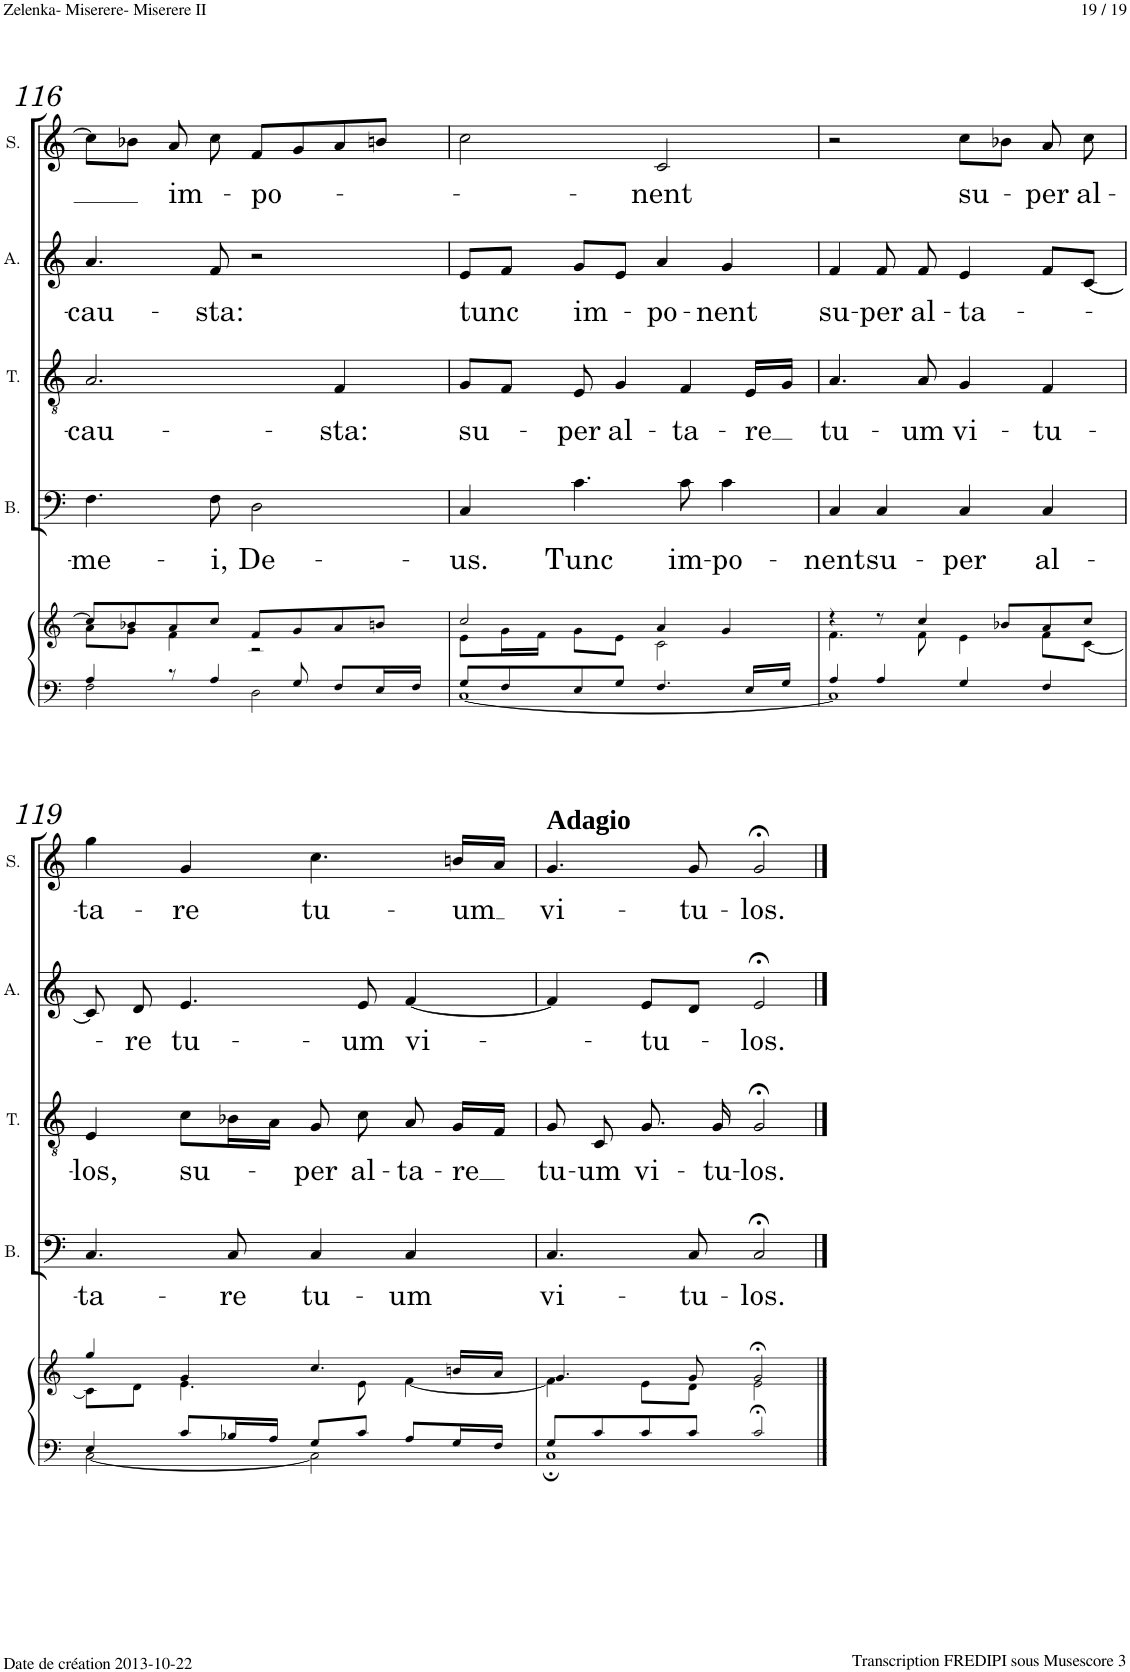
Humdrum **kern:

**kern	**kern	**kern	**text	**kern	**text	**kern	**text	**kern	**text
*part5	*part5	*part4	*part4	*part3	*part3	*part2	*part2	*part1	*part1
*staff6	*staff5	*staff4	*staff4	*staff3	*staff3	*staff2	*staff2	*staff1	*staff1
*I"Piano	*	*I"Basse	*	*I"Tenor	*	*I"Alto	*	*I"Soprano	*
*I'Pno	*	*I'B.	*	*I'T.	*	*I'A.	*	*I'S.	*
!!LO:PB:g=z
*clefF4	*clefG2	*clefF4	*	*clefGv2	*	*clefG2	*	*clefG2	*
*k[]	*k[]	*k[]	*	*k[]	*	*k[]	*	*k[]	*
*M4/4	*M4/4	*M4/4	*	*M4/4	*	*M4/4	*	*M4/4	*
*met(c)	*met(c)	*met(c)	*	*met(c)	*	*met(c)	*	*met(c)	*
=116	=116	=116	=116	=116	=116	=116	=116	=116	=116
*^	*^	*	*	*	*	*	*	*	*
!	!	!	!	!	!LO:LY:b	!	!LO:LY:b	!	!LO:LY:b	!	!
4A/	2F\	8cc/L]	8a\L	4.F\	-me-	2.A/	-cau-	4.a/	-cau-	8cc\L]	.
.	.	8b-X/	8g\J	.	.	.	.	.	.	8b-X\J	.
!	!	!	!	!	!	!	!	!	!	!	!LO:LY:b
8r	.	8a/	4f\	.	.	.	.	.	.	8a/	im-
!	!	!	!	!	!LO:LY:b	!	!	!	!LO:LY:b	!	!
4A/	.	8cc/J	.	8F\	-i,	.	.	8f/	-sta:	8cc\	.
!	!	!	!	!	!LO:LY:b	!	!	!	!	!	!LO:LY:b
.	2D\	8f/L	2r	2D\	De-	.	.	2r	.	8f/L	-po-
8G/	.	8g/	.	.	.	.	.	.	.	8g/	.
!	!	!	!	!	!	!	!LO:LY:b	!	!	!	!
8F/L	.	8a/	.	.	.	4F/	-sta:	.	.	8a/	.
16E/L	.	8bn/J	.	.	.	.	.	.	.	8bn/J	.
16F/JJ	.	.	.	.	.	.	.	.	.	.	.
=117	=117	=117	=117	=117	=117	=117	=117	=117	=117	=117	=117
!	!	!	!	!	!LO:LY:b	!	!LO:LY:b	!	!LO:LY:b	!	!
8G/L	[1C	2cc/	8e\L	4C/	-us.	8G/L	su-	8e/L	tunc	2cc\	.
8F/	.	.	16g\L	.	.	8F/J	.	8f/J	.	.	.
.	.	.	16f\JJ	.	.	.	.	.	.	.	.
!	!	!	!	!	!LO:LY:b	!	!LO:LY:b	!	!LO:LY:b	!	!
8E/	.	.	8g\L	4.c\	Tunc	8E/	-per	8g/L	im-	.	.
!	!	!	!	!	!	!	!LO:LY:b	!	!	!	!
8G/J	.	.	8e\J	.	.	4G/	al-	8e/J	.	.	.
!	!	!	!	!	!	!	!	!	!LO:LY:b	!	!LO:LY:b
4.F/	.	4a/	2c\	.	.	.	.	4a/	-po-	2c/	-nent
!	!	!	!	!	!LO:LY:b	!	!LO:LY:b	!	!	!	!
.	.	.	.	8c\	im-	4F/	-ta-	.	.	.	.
!	!	!	!	!	!LO:LY:b	!	!	!	!LO:LY:b	!	!
.	.	4g/	.	4c\	-po-	.	.	4g/	-nent	.	.
!	!	!	!	!	!	!	!LO:LY:b	!	!	!	!
16E/LL	.	.	.	.	.	16E/LL	-re	.	.	.	.
16G/JJ	.	.	.	.	.	16G/JJ	.	.	.	.	.
=118	=118	=118	=118	=118	=118	=118	=118	=118	=118	=118	=118
!	!	!	!	!	!LO:LY:b	!	!LO:LY:b	!	!LO:LY:b	!	!
4A/	1C]	4r	4.f\	4C/	-nent	4.A/	tu-	4f/	su-	2r	.
!	!	!	!	!	!LO:LY:b	!	!	!	!LO:LY:b	!	!
4A/	.	8r	.	4C/	su-	.	.	8f/	-per	.	.
!	!	!	!	!	!	!	!LO:LY:b	!	!LO:LY:b	!	!
.	.	4cc/	8f\	.	.	8A/	-um	8f/	al-	.	.
!	!	!	!	!	!LO:LY:b	!	!LO:LY:b	!	!LO:LY:b	!	!LO:LY:b
4G/	.	.	4e\	4C/	-per	4G/	vi-	4e/	-ta-	8cc\L	su-
.	.	8b-X/L	.	.	.	.	.	.	.	8b-X\J	.
!	!	!	!	!	!LO:LY:b	!	!LO:LY:b	!	!	!	!LO:LY:b
4F/	.	8a/	8f\L	4C/	al-	4F/	-tu-	8f/L	.	8a/	-per
!	!	!	!	!	!	!	!	!	!	!	!LO:LY:b
.	.	8cc/J	[8c\J	.	.	.	.	[8c/J	.	8cc\	al-
!!LO:LB:g=z
=119	=119	=119	=119	=119	=119	=119	=119	=119	=119	=119	=119
!	!	!	!	!	!LO:LY:b	!	!LO:LY:b	!	!	!	!LO:LY:b
4E/	[2C\	4gg/	8c\L]	4.C/	-ta-	4E/	-los,	8c/]	.	4gg\	-ta-
!	!	!	!	!	!	!	!	!	!LO:LY:b	!	!
.	.	.	8d\J	.	.	.	.	8d/	-re	.	.
!	!	!	!	!	!	!	!LO:LY:b	!	!LO:LY:b	!	!LO:LY:b
8c/L	.	4g/	4.e\	.	.	8c\L	su-	4.e/	tu-	4g/	-re
!	!	!	!	!	!LO:LY:b	!	!	!	!	!	!
16B-X/L	.	.	.	8C/	-re	16B-X\L	.	.	.	.	.
16A/JJ	.	.	.	.	.	16A\JJ	.	.	.	.	.
!	!	!	!	!	!LO:LY:b	!	!LO:LY:b	!	!	!	!LO:LY:b
8G/L	2C\]	4.cc/	.	4C/	tu-	8G/	-per	.	.	4.cc\	tu-
!	!	!	!	!	!	!	!LO:LY:b	!	!LO:LY:b	!	!
8c/J	.	.	8e\	.	.	8c\	al-	8e/	-um	.	.
!	!	!	!	!	!LO:LY:b	!	!LO:LY:b	!	!LO:LY:b	!	!
8A/L	.	.	[4f\	4C/	-um	8A/	-ta-	[4f/	vi-	.	.
!	!	!	!	!	!	!	!LO:LY:b	!	!	!	!LO:LY:b
16G/L	.	16bn/LL	.	.	.	16G/LL	-re	.	.	16bn/LL	-um
16F/JJ	.	16a/JJ	.	.	.	16F/JJ	.	.	.	16a/JJ	.
=120	=120	=120	=120	=120	=120	=120	=120	=120	=120	=120	=120
!	!	!	!	!	!	!	!	!	!	!LO:TX:a:B:t=Adagio	!
!	!	!	!	!	!LO:LY:b	!	!LO:LY:b	!	!	!	!LO:LY:b
8G;/L	1C	4.g/	4f\]	4.C/	vi-	8G/	tu-	4f/]	.	4.g/	vi-
!	!	!	!	!	!	!	!LO:LY:b	!	!	!	!
8c/	.	.	.	.	.	8C/	-um	.	.	.	.
!	!	!	!	!	!	!	!LO:LY:b	!	!LO:LY:b	!	!
8c/	.	.	8e\L	.	.	8.G/	vi-	8e/L	-tu-	.	.
!	!	!	!	!	!LO:LY:b	!	!	!	!	!	!LO:LY:b
8c/J	.	8g/	8d\J	8C/	-tu-	.	.	8d/J	.	8g/	-tu-
!	!	!	!	!	!	!	!LO:LY:b	!	!	!	!
.	.	.	.	.	.	16G/	-tu-	.	.	.	.
!	!	!	!	!	!LO:LY:b	!	!LO:LY:b	!	!LO:LY:b	!	!LO:LY:b
2c;</	.	2g;</	2e\	2C;</	-los.	2G;</	-los.	2e;</	-los.	2g;</	-los.
*v	*v	*	*	*	*	*	*	*	*	*	*
*	*v	*v	*	*	*	*	*	*	*	*
==	==	==	==	==	==	==	==	==	==
*-	*-	*-	*-	*-	*-	*-	*-	*-	*-
